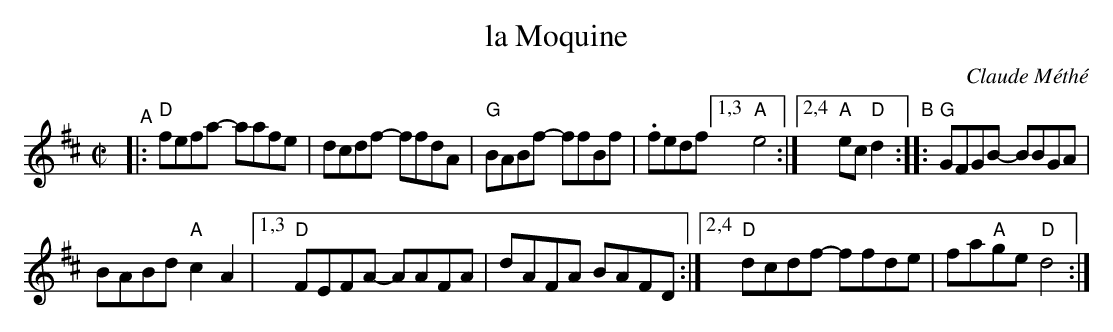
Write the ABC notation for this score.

X:1
T: la Moquine
C: Claude M\'eth\'e
M: C|
L: 1/8
K: D
"^A"
|:\
"D"fefa- aafe | dcdf- ffdA | "G"BABf- ffBf | .fedf [1,3 "A"e4 :|[2,4 "A"ec"D"d2 "^B":: "G"GFGB- BBGA |
BABd "A"c2A2 | [1,3 "D"FEFA- AAFA | dAFA BAFD :|[2,4 "D"dcdf- ffde | fa"A"ge "D"d4 :|
